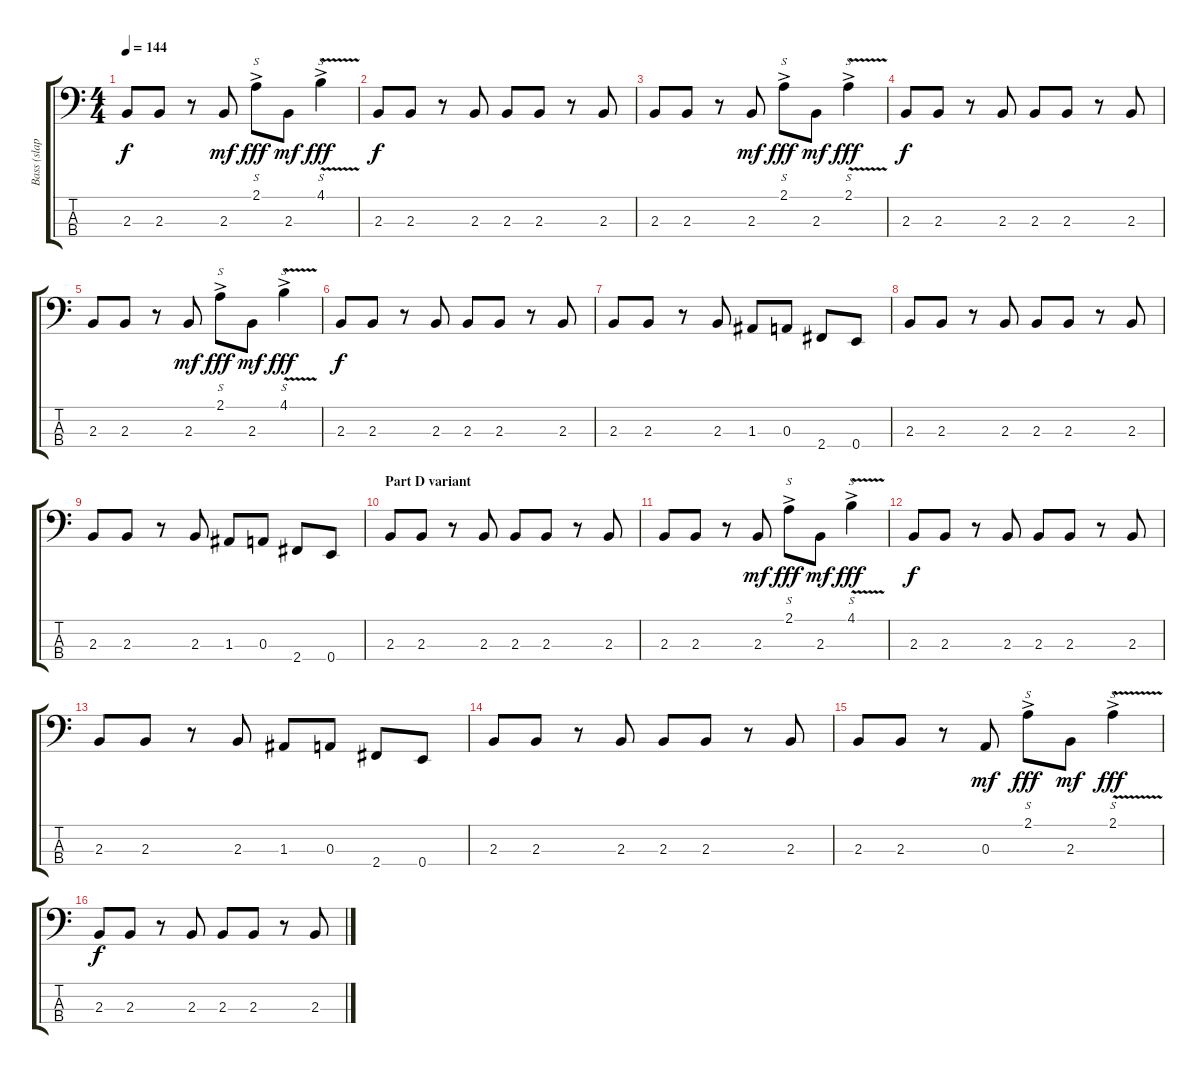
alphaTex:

\track ("Bass (slap sometimes)" "Bass (slap") {instrument electricbassfinger}
\staff {score tabs}
\tuning (G2 D2 A1 E1) {hide}
\ts (4 4)
\tempo 144
\clef f4
\ks c
2.3.8{dy f} 2.3.8 r.8 2.3.8{dy mf} 2.1{ac}.8{s dy fff instrument slapbass1} 2.3.8{dy mf instrument electricbassfinger} 4.1{v ac}.4{s dy fff instrument slapbass1} |
2.3.8{dy f instrument electricbassfinger} 2.3.8 r.8 2.3.8 2.3.8 2.3.8 r.8 2.3.8 |
2.3.8 2.3.8 r.8 2.3.8{dy mf} 2.1{ac}.8{s dy fff instrument slapbass1} 2.3.8{dy mf instrument electricbassfinger} 2.1{v ac}.4{s dy fff instrument slapbass1} |
2.3.8{dy f instrument electricbassfinger} 2.3.8 r.8 2.3.8 2.3.8 2.3.8 r.8 2.3.8 |
2.3.8 2.3.8 r.8 2.3.8{dy mf} 2.1{ac}.8{s dy fff instrument slapbass1} 2.3.8{dy mf instrument electricbassfinger} 4.1{v ac}.4{s dy fff instrument slapbass1} |
2.3.8{dy f instrument electricbassfinger} 2.3.8 r.8 2.3.8 2.3.8 2.3.8 r.8 2.3.8 |
2.3.8 2.3.8 r.8 2.3.8 1.3.8 0.3.8 2.4.8 0.4.8 |
2.3.8{instrument electricbassfinger} 2.3.8 r.8 2.3.8 2.3.8 2.3.8 r.8 2.3.8 |
2.3.8 2.3.8 r.8 2.3.8 1.3.8 0.3.8 2.4.8 0.4.8 |
\section ("" "Part D variant")
2.3.8{instrument electricbassfinger} 2.3.8 r.8 2.3.8 2.3.8 2.3.8 r.8 2.3.8 |
2.3.8 2.3.8 r.8 2.3.8{dy mf} 2.1{ac}.8{s dy fff instrument slapbass1} 2.3.8{dy mf instrument electricbassfinger} 4.1{v ac}.4{s dy fff instrument slapbass1} |
2.3.8{dy f instrument electricbassfinger} 2.3.8 r.8 2.3.8 2.3.8 2.3.8 r.8 2.3.8 |
2.3.8 2.3.8 r.8 2.3.8 1.3.8 0.3.8 2.4.8 0.4.8 |
2.3.8{instrument electricbassfinger} 2.3.8 r.8 2.3.8 2.3.8 2.3.8 r.8 2.3.8 |
2.3.8 2.3.8 r.8 0.3.8{dy mf} 2.1{ac}.8{s dy fff instrument slapbass1} 2.3.8{dy mf instrument electricbassfinger} 2.1{v ac}.4{s dy fff instrument slapbass1} |
2.3.8{dy f instrument electricbassfinger} 2.3.8 r.8 2.3.8 2.3.8 2.3.8 r.8 2.3.8
